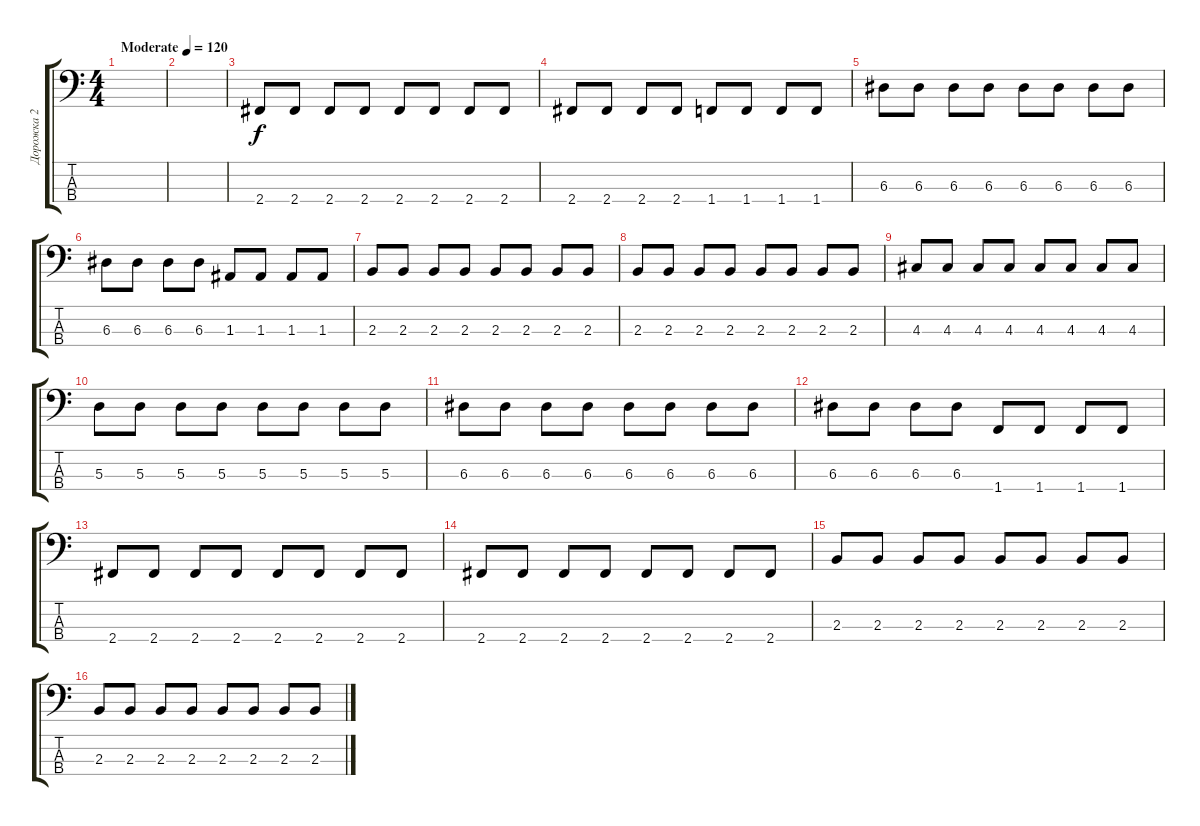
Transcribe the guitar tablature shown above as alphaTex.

\track ("Дорожка 2" "Дорожка 2") {instrument electricbassfinger}
\staff {score tabs}
\tuning (G2 D2 A1 E1) {hide}
\ts (4 4)
\tempo (120 "Moderate")
\clef f4
\ks c
|
|
2.4.8 2.4.8 2.4.8 2.4.8 2.4.8 2.4.8 2.4.8 2.4.8 |
2.4.8 2.4.8 2.4.8 2.4.8 1.4.8 1.4.8 1.4.8 1.4.8 |
6.3.8 6.3.8 6.3.8 6.3.8 6.3.8 6.3.8 6.3.8 6.3.8 |
6.3.8 6.3.8 6.3.8 6.3.8 1.3.8 1.3.8 1.3.8 1.3.8 |
2.3.8 2.3.8 2.3.8 2.3.8 2.3.8 2.3.8 2.3.8 2.3.8 |
2.3.8 2.3.8 2.3.8 2.3.8 2.3.8 2.3.8 2.3.8 2.3.8 |
4.3.8 4.3.8 4.3.8 4.3.8 4.3.8 4.3.8 4.3.8 4.3.8 |
5.3.8 5.3.8 5.3.8 5.3.8 5.3.8 5.3.8 5.3.8 5.3.8 |
6.3.8 6.3.8 6.3.8 6.3.8 6.3.8 6.3.8 6.3.8 6.3.8 |
6.3.8 6.3.8 6.3.8 6.3.8 1.4.8 1.4.8 1.4.8 1.4.8 |
2.4.8 2.4.8 2.4.8 2.4.8 2.4.8 2.4.8 2.4.8 2.4.8 |
2.4.8 2.4.8 2.4.8 2.4.8 2.4.8 2.4.8 2.4.8 2.4.8 |
2.3.8 2.3.8 2.3.8 2.3.8 2.3.8 2.3.8 2.3.8 2.3.8 |
2.3.8 2.3.8 2.3.8 2.3.8 2.3.8 2.3.8 2.3.8 2.3.8
